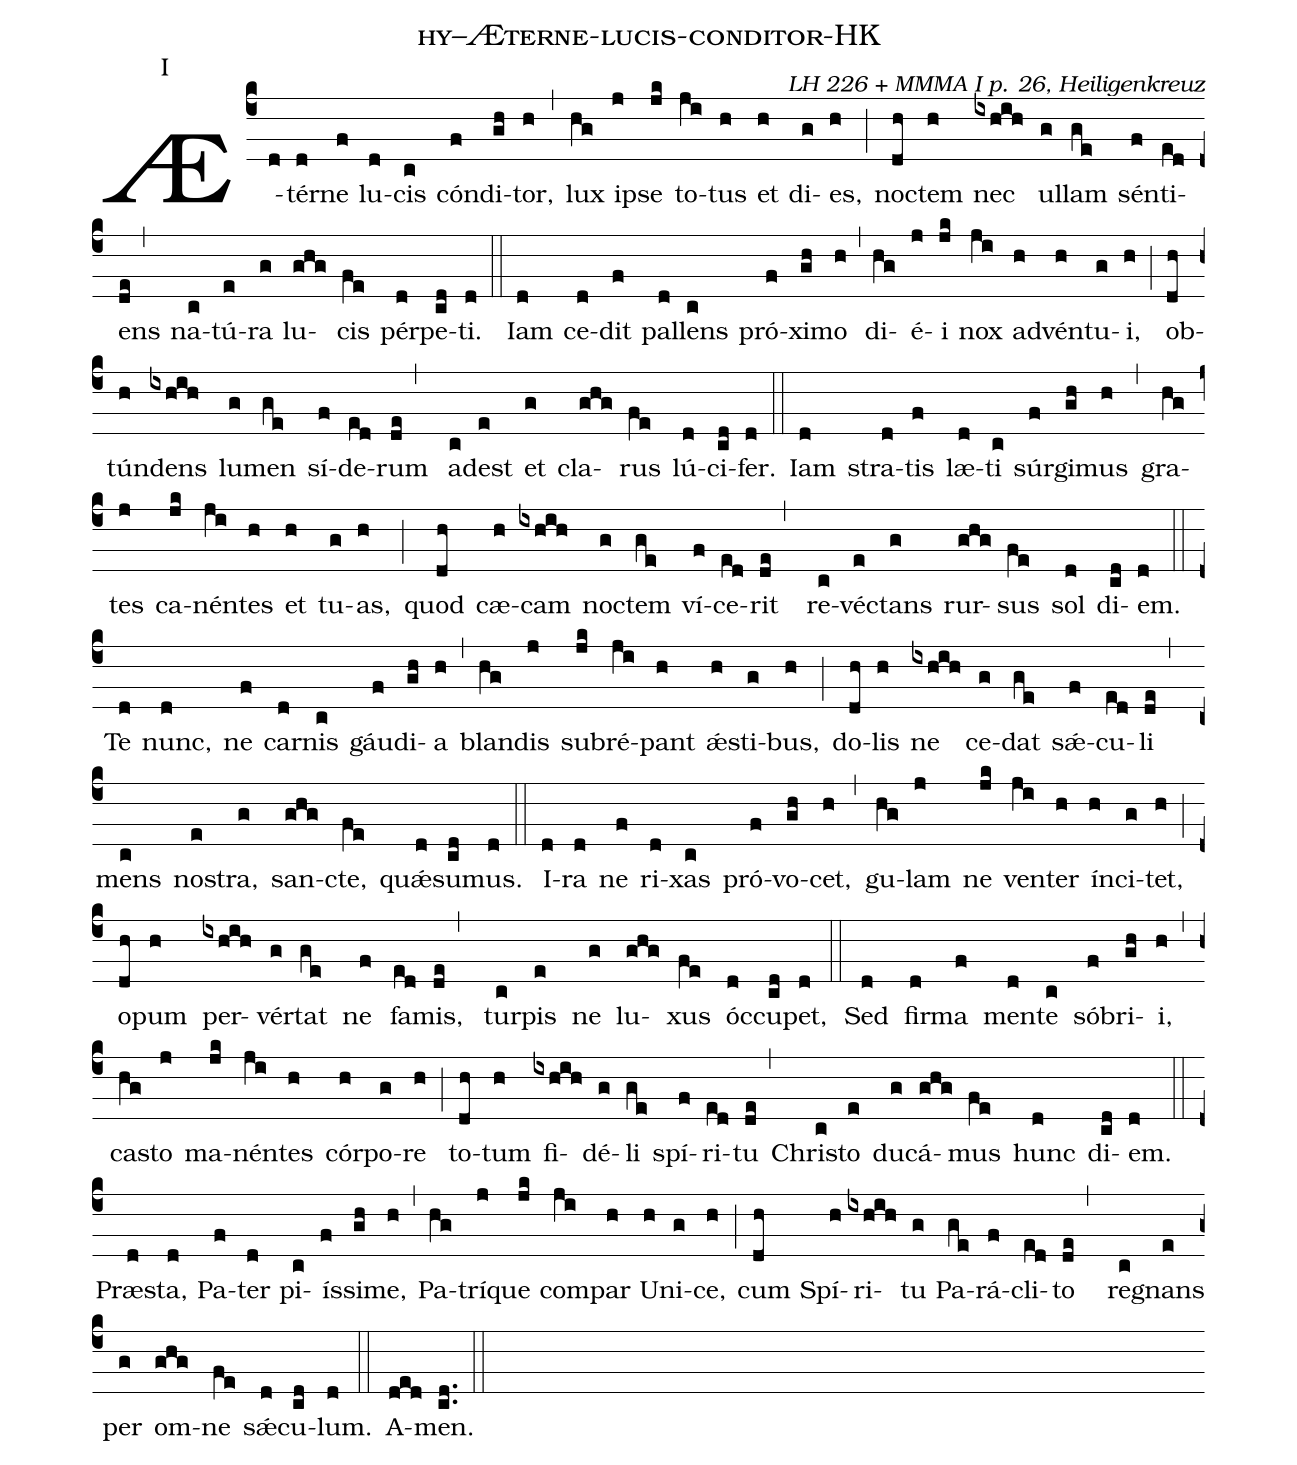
name: hy--Æterne-lucis-conditor-HK;
commentary: LH 226 + MMMA I p. 26, Heiligenkreuz;
annotation: I ;
%%
(c4)Æ(d)tér(d)ne(f) lu(d)cis(c) cón(f)di(gh)tor,(h) (,)
lux(hg) i(j)pse(jk) to(ji)tus(h) et(h) di(g)es,(h) (;)
no(dh)ctem(h) nec(ixhih) ul(g)lam(ge) sén(f)ti(ed)ens(de,)
na(c)tú(e)ra(g) lu(ghg)cis(fe) pér(d)pe(cd)ti.(d) (::)
Iam(d) ce(d)dit(f) pal(d)lens(c) pró(f)xi(gh)mo(h) (,)
di(hg)é(j)i(jk) nox(ji) ad(h)vén(h)tu(g)i,(h) (;)
ob(dh)tún(h)dens(ixhih) lu(g)men(ge) sí(f)de(ed)rum(de,)
a(c)dest(e) et(g) cla(ghg)rus(fe) lú(d)ci(cd)fer.(d) (::)
Iam(d) stra(d)tis(f) læ(d)ti(c) súr(f)gi(gh)mus(h) (,)
gra(hg)tes(j) ca(jk)nén(ji)tes(h) et(h) tu(g)as,(h) (;)
quod(dh) cæ(h)cam(ixhih) no(g)ctem(ge) ví(f)ce(ed)rit(de,)
re(c)vé(e)ctans(g) rur(ghg)sus(fe) sol(d) di(cd)em.(d) (::)
Te(d) nunc,(d) ne(f) car(d)nis(c) gáu(f)di(gh)a(h) (,)
blan(hg)dis(j) su(jk)bré(ji)pant(h) ǽ(h)sti(g)bus,(h) (;)
do(dh)lis(h) ne(ixhih) ce(g)dat(ge) sǽ(f)cu(ed)li(de,)
mens(c) no(e)stra,(g) san(ghg)cte,(fe) quǽ(d)su(cd)mus.(d) (::)
I(d)ra(d) ne(f) ri(d)xas(c) pró(f)vo(gh)cet,(h) (,)
gu(hg)lam(j) ne(jk) ven(ji)ter(h) ín(h)ci(g)tet,(h) (;)
o(dh)pum(h) per(ixhih)vér(g)tat(ge) ne(f) fa(ed)mis,(de,)
tur(c)pis(e) ne(g) lu(ghg)xus(fe) óc(d)cu(cd)pet,(d) (::)
Sed(d) fir(d)ma(f) men(d)te(c) só(f)bri(gh)i,(h) (,)
ca(hg)sto(j) ma(jk)nén(ji)tes(h) cór(h)po(g)re(h) (;)
to(dh)tum(h) fi(ixhih)dé(g)li(ge) spí(f)ri(ed)tu(de,)
Chri(c)sto(e) du(g)cá(ghg)mus(fe) hunc(d) di(cd)em.(d) (::)
Præ(d)sta,(d) Pa(f)ter(d) pi(c)ís(f)si(gh)me,(h) (,)
Pa(hg)trí(j)que(jk) com(ji)par(h) U(h)ni(g)ce,(h) (;)
cum(dh) Spí(h)ri(ixhih)tu(g) Pa(ge)rá(f)cli(ed)to(de,)
re(c)gnans(e) per(g) om(ghg)ne(fe) sǽ(d)cu(cd)lum.(d) (::)
A(ded)men.(cd..) (::)
